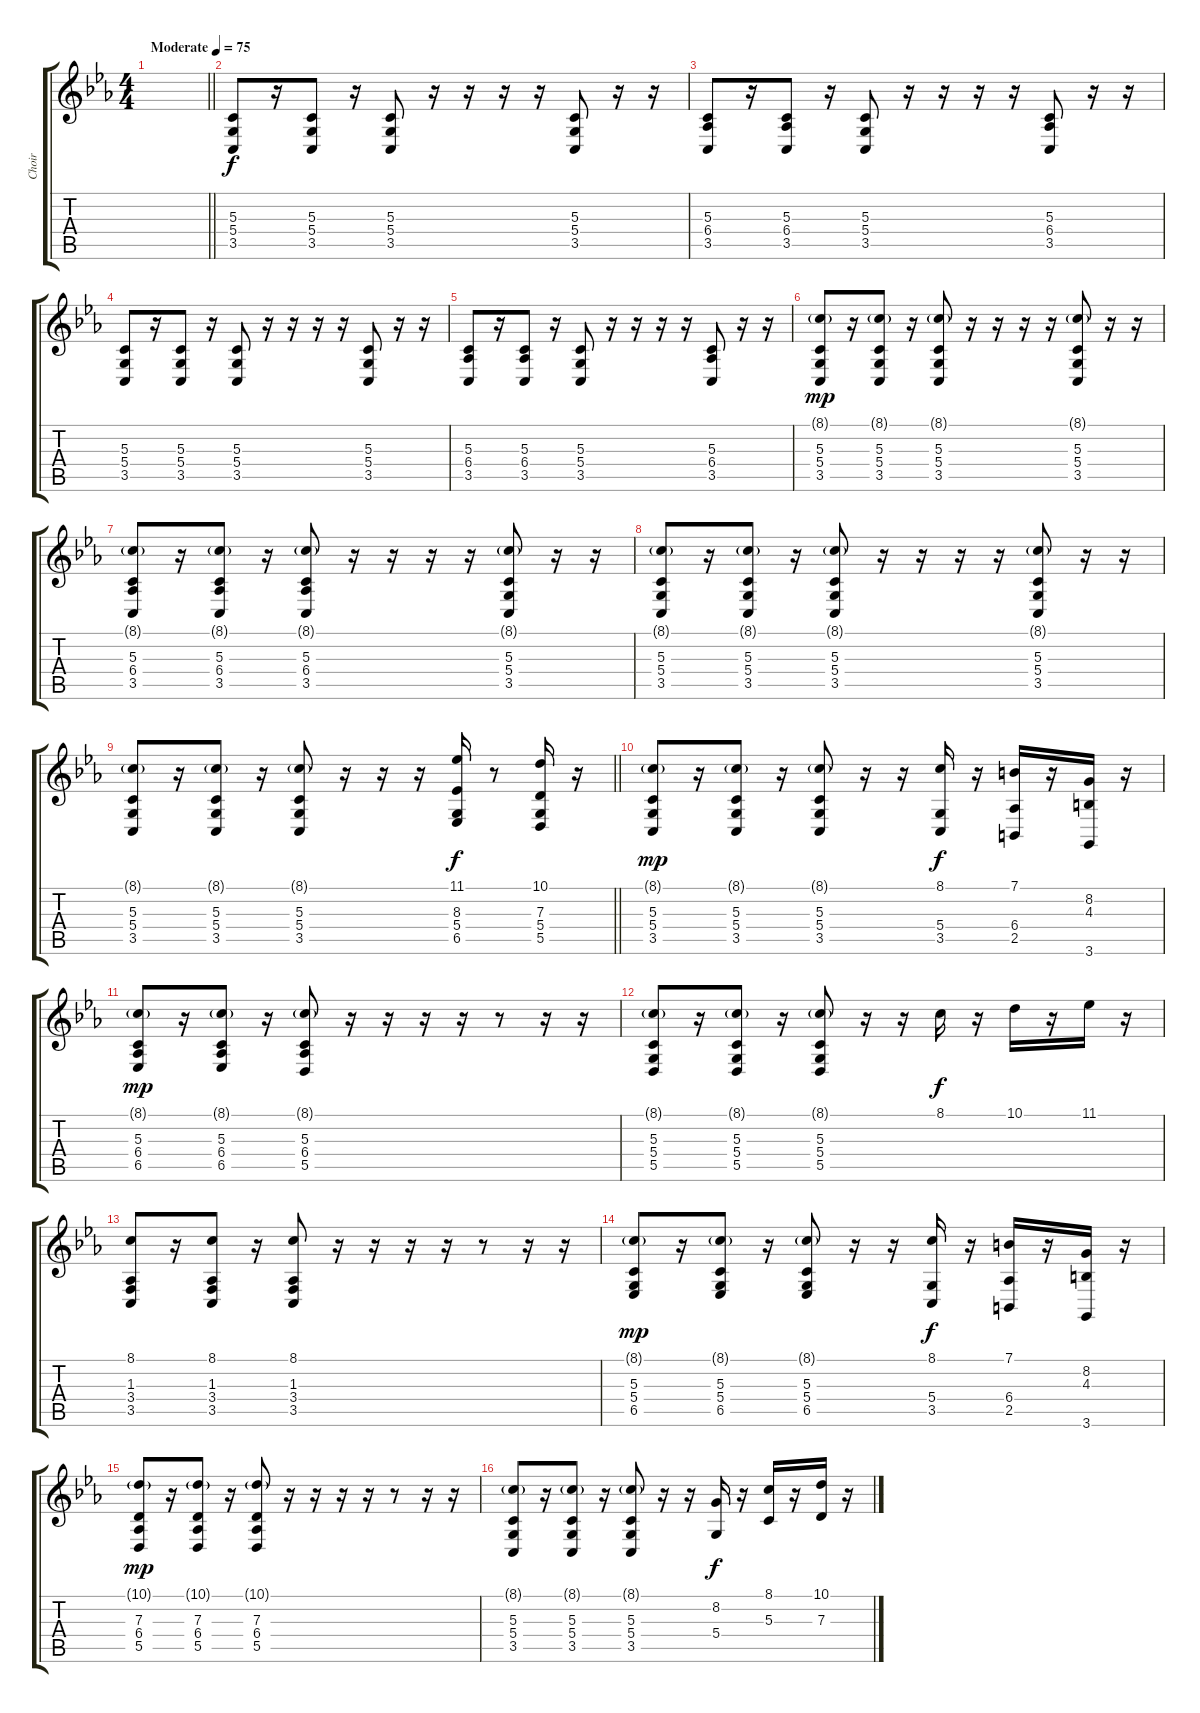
\track ("Choir" "Choir") {instrument pad4choir}
\staff {score tabs}
\tuning (E4 B3 G3 D3 A2 E2) {hide}
\ts (4 4)
\tempo (75 "Moderate")
\clef g2
\barLineRight lightlight
\ks cminor
|
\section ("" "")
(5.3 5.4 3.5).8 r.16 (5.3 5.4 3.5).8 r.16 (5.3 5.4 3.5).8 r.16 r.16 r.16 r.16 (5.3 5.4 3.5).8 r.16 r.16 |
(5.3 6.4 3.5).8 r.16 (5.3 6.4 3.5).8 r.16 (5.3 5.4 3.5).8 r.16 r.16 r.16 r.16 (5.3 6.4 3.5).8 r.16 r.16 |
(5.3 5.4 3.5).8 r.16 (5.3 5.4 3.5).8 r.16 (5.3 5.4 3.5).8 r.16 r.16 r.16 r.16 (5.3 5.4 3.5).8 r.16 r.16 |
(5.3 6.4 3.5).8 r.16 (5.3 6.4 3.5).8 r.16 (5.3 5.4 3.5).8 r.16 r.16 r.16 r.16 (5.3 6.4 3.5).8 r.16 r.16 |
(8.1{g} 5.3 5.4 3.5).8{dy mp} r.16 (8.1{g} 5.3 5.4 3.5).8 r.16 (8.1{g} 5.3 5.4 3.5).8 r.16 r.16 r.16 r.16 (8.1{g} 5.3 5.4 3.5).8 r.16 r.16 |
(8.1{g} 5.3 6.4 3.5).8 r.16 (8.1{g} 5.3 6.4 3.5).8 r.16 (8.1{g} 5.3 6.4 3.5).8 r.16 r.16 r.16 r.16 (8.1{g} 5.3 5.4 3.5).8 r.16 r.16 |
(8.1{g} 5.3 5.4 3.5).8 r.16 (8.1{g} 5.3 5.4 3.5).8 r.16 (8.1{g} 5.3 5.4 3.5).8 r.16 r.16 r.16 r.16 (8.1{g} 5.3 5.4 3.5).8 r.16 r.16 |
\barLineRight lightlight
(8.1{g} 5.3 5.4 3.5).8 r.16 (8.1{g} 5.3 5.4 3.5).8 r.16 (8.1{g} 5.3 5.4 3.5).8 r.16 r.16 r.16 (11.1 8.3 5.4 6.5).16{dy f} r.8 (10.1 7.3 5.4 5.5).16 r.16 |
\section ("" "")
(8.1{g} 5.3 5.4 3.5).8{dy mp} r.16 (8.1{g} 5.3 5.4 3.5).8 r.16 (8.1{g} 5.3 5.4 3.5).8 r.16 r.16 (8.1 5.4 3.5).16{dy f} r.16 (7.1 6.4 2.5).16 r.16 (8.2 4.3 3.6).16 r.16 |
(8.1{g} 5.3 6.4 6.5).8{dy mp} r.16 (8.1{g} 5.3 6.4 6.5).8 r.16 (8.1{g} 5.3 6.4 5.5).8 r.16 r.16 r.16 r.16 r.8 r.16 r.16 |
(8.1{g} 5.3 5.4 5.5).8 r.16 (8.1{g} 5.3 5.4 5.5).8 r.16 (8.1{g} 5.3 5.4 5.5).8 r.16 r.16 8.1.16{dy f} r.16 10.1.16 r.16 11.1.16 r.16 |
(8.1 1.3 3.4 3.5).8 r.16 (8.1 1.3 3.4 3.5).8 r.16 (8.1 1.3 3.4 3.5).8 r.16 r.16 r.16 r.16 r.8 r.16 r.16 |
(8.1{g} 5.3 5.4 6.5).8{dy mp} r.16 (8.1{g} 5.3 5.4 6.5).8 r.16 (8.1{g} 5.3 5.4 6.5).8 r.16 r.16 (8.1 5.4 3.5).16{dy f} r.16 (7.1 6.4 2.5).16 r.16 (8.2 4.3 3.6).16 r.16 |
(10.1{g} 7.3 6.4 5.5).8{dy mp} r.16 (10.1{g} 7.3 6.4 5.5).8 r.16 (10.1{g} 7.3 6.4 5.5).8 r.16 r.16 r.16 r.16 r.8 r.16 r.16 |
(8.1{g} 5.3 5.4 3.5).8 r.16 (8.1{g} 5.3 5.4 3.5).8 r.16 (8.1{g} 5.3 5.4 3.5).8 r.16 r.16 (8.2 5.4).16{dy f} r.16 (8.1 5.3).16 r.16 (10.1 7.3).16 r.16
